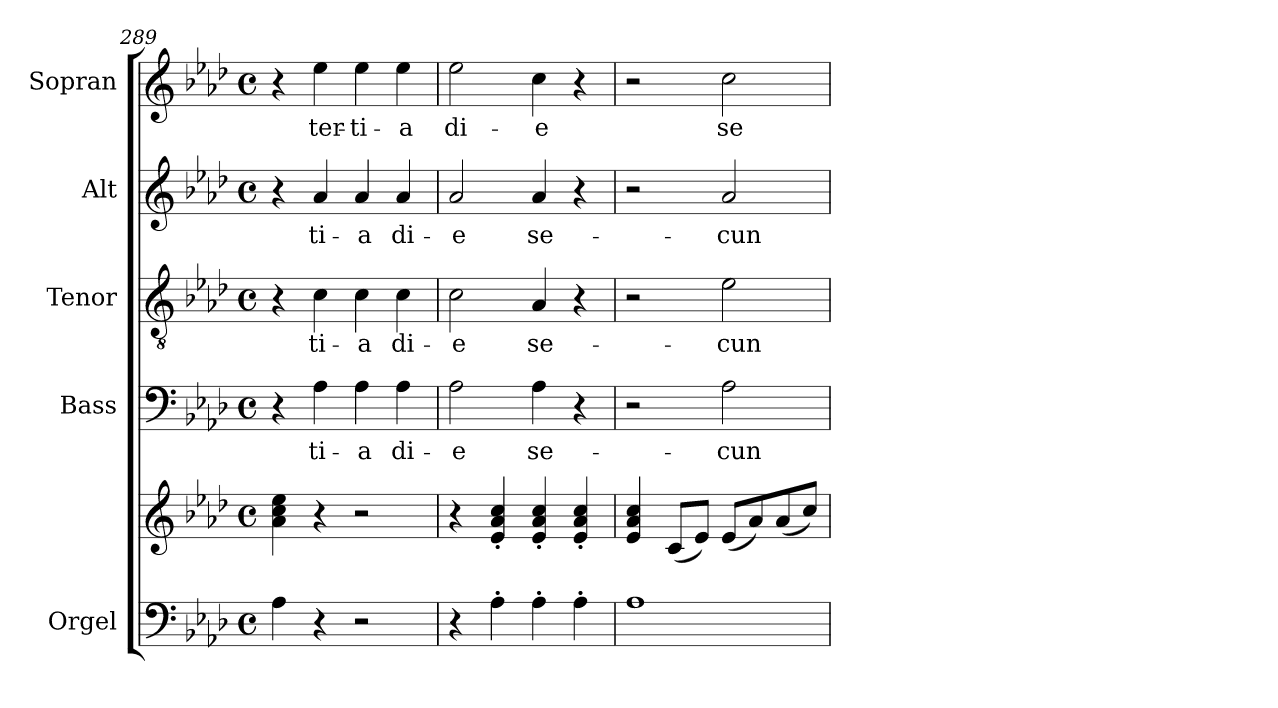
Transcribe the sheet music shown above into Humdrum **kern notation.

**kern	**kern	**kern	**text	**kern	**text	**kern	**text	**kern	**text
*part5	*part5	*part4	*part4	*part3	*part3	*part2	*part2	*part1	*part1
*staff6	*staff5	*staff4	*staff4	*staff3	*staff3	*staff2	*staff2	*staff1	*staff1
*I"Orgel	*	*I"Bass	*	*I"Tenor	*	*I"Alt	*	*I"Sopran	*
*I'Org.	*	*I'B.	*	*I'T.	*	*I'A.	*	*I'S.	*
*clefF4	*clefG2	*clefF4	*	*clefGv2	*	*clefG2	*	*clefG2	*
*k[b-e-a-d-]	*k[b-e-a-d-]	*k[b-e-a-d-]	*	*k[b-e-a-d-]	*	*k[b-e-a-d-]	*	*k[b-e-a-d-]	*
*A-:	*A-:	*A-:	*	*A-:	*	*A-:	*	*A-:	*
*M4/4	*M4/4	*M4/4	*	*M4/4	*	*M4/4	*	*M4/4	*
*met(c)	*met(c)	*met(c)	*	*met(c)	*	*met(c)	*	*met(c)	*
=289	=289	=289	=289	=289	=289	=289	=289	=289	=289
4A-\	4a-\ 4cc\ 4ee-\	4r	.	4r	.	4r	.	4r	.
!	!	!	!LO:LY:b	!	!LO:LY:b	!	!LO:LY:b	!	!LO:LY:b
4r	4r	4A-\	-ti-	4c\	-ti-	4a-/	-ti-	4ee-\	ter-
!	!	!	!LO:LY:b	!	!LO:LY:b	!	!LO:LY:b	!	!LO:LY:b
2r	2r	4A-\	-a	4c\	-a	4a-/	-a	4ee-\	-ti-
!	!	!	!LO:LY:b	!	!LO:LY:b	!	!LO:LY:b	!	!LO:LY:b
.	.	4A-\	di-	4c\	di-	4a-/	di-	4ee-\	-a
=290	=290	=290	=290	=290	=290	=290	=290	=290	=290
!	!	!	!LO:LY:b	!	!LO:LY:b	!	!LO:LY:b	!	!LO:LY:b
4r	4r	2A-\	-e	2c\	-e	2a-/	-e	2ee-\	di-
4A-'>\	4e-/'< 4a-/'< 4cc/'<	.	.	.	.	.	.	.	.
!	!	!	!LO:LY:b	!	!LO:LY:b	!	!LO:LY:b	!	!LO:LY:b
4A-'>\	4e-/'< 4a-/'< 4cc/'<	4A-\	se-	4A-/	se-	4a-/	se-	4cc\	-e
4A-'>\	4e-/'< 4a-/'< 4cc/'<	4r	.	4r	.	4r	.	4r	.
=291	=291	=291	=291	=291	=291	=291	=291	=291	=291
1A-	4e-/ 4a-/ 4cc/	2r	.	2r	.	2r	.	2r	.
.	(<8c/L	.	.	.	.	.	.	.	.
.	8e-/J)	.	.	.	.	.	.	.	.
!	!	!	!LO:LY:b	!	!LO:LY:b	!	!LO:LY:b	!	!LO:LY:b
.	(<8e-/L	2A-\	-cun-	2e-\	-cun-	2a-/	-cun-	2cc\	se-
.	8a-/)	.	.	.	.	.	.	.	.
.	(<8a-/	.	.	.	.	.	.	.	.
.	8cc/J)	.	.	.	.	.	.	.	.
=	=	=	=	=	=	=	=	=	=
*-	*-	*-	*-	*-	*-	*-	*-	*-	*-
